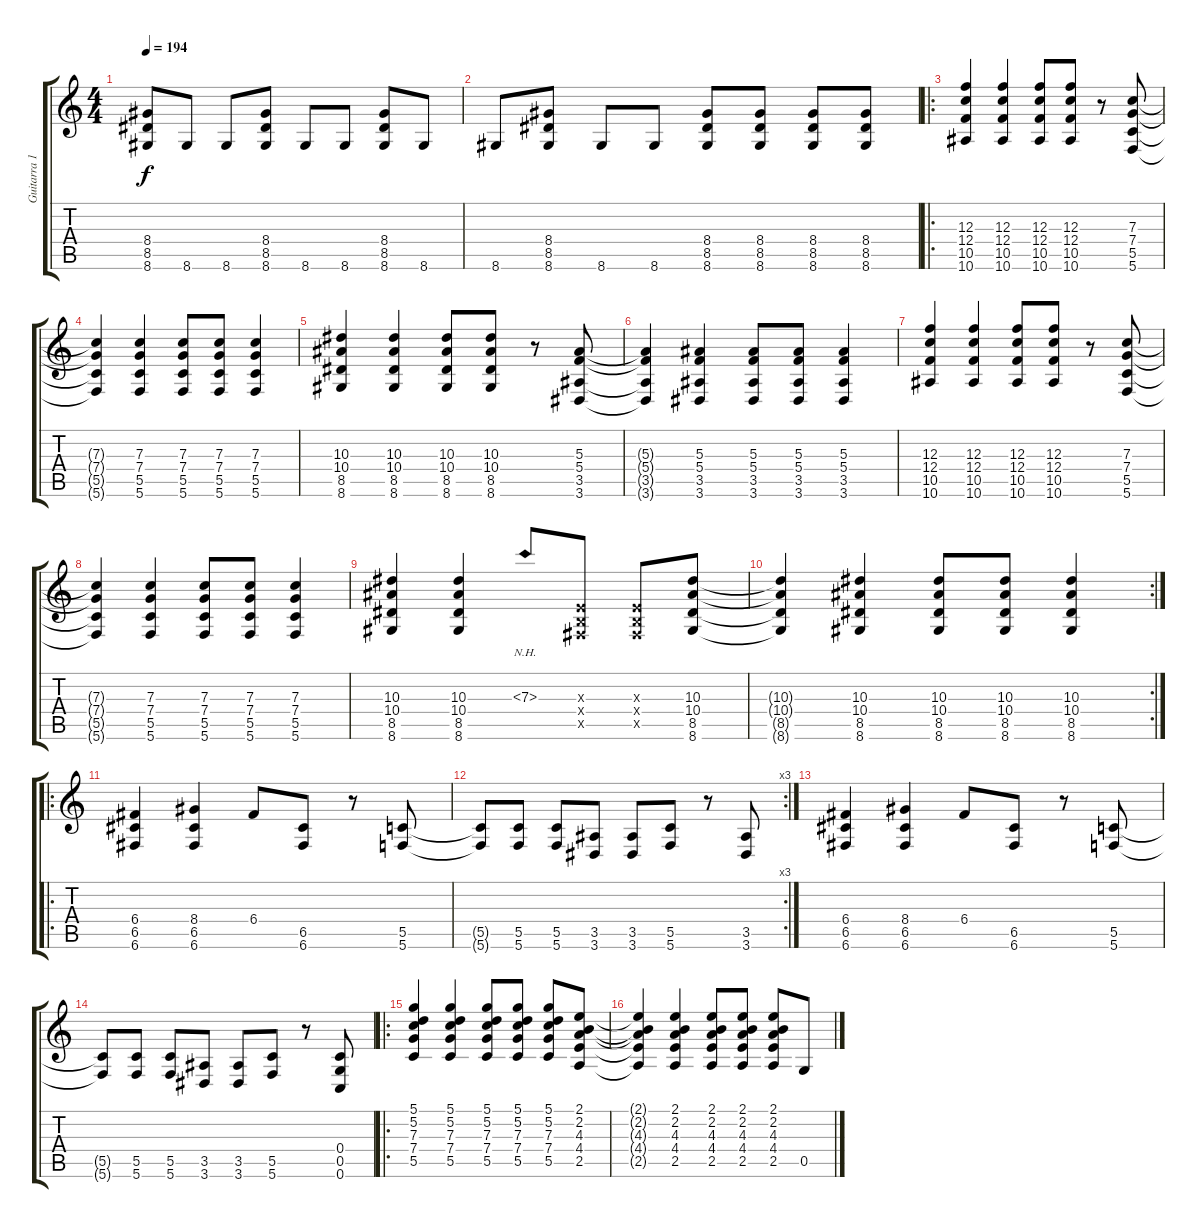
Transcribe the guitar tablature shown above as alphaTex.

\track ("Guitarra 1" "Guitarra 1") {instrument distortionguitar}
\staff {score tabs}
\tuning (D4 A3 F3 C3 G2 C2) {hide}
\ts (4 4)
\tempo 194
\clef g2
\ks c
(8.4 8.5 8.6).8{dy f instrument distortionguitar} 8.6.8 8.6.8 (8.4 8.5 8.6).8 8.6.8 8.6.8 (8.4 8.5 8.6).8 8.6.8 |
8.6.8 (8.4 8.5 8.6).8 8.6.8 8.6.8 (8.4 8.5 8.6).8 (8.4 8.5 8.6).8 (8.4 8.5 8.6).8 (8.4 8.5 8.6).8 |
\ro
(12.3 12.4 10.5 10.6).4 (12.3 12.4 10.5 10.6).4 (12.3 12.4 10.5 10.6).8 (12.3 12.4 10.5 10.6).8 r.8 (7.3 7.4 5.5 5.6).8 |
(7.3{t} 7.4{t} 5.5{t} 5.6{t}).4 (7.3 7.4 5.5 5.6).4 (7.3 7.4 5.5 5.6).8 (7.3 7.4 5.5 5.6).8 (7.3 7.4 5.5 5.6).4 |
(10.3 10.4 8.5 8.6).4 (10.3 10.4 8.5 8.6).4 (10.3 10.4 8.5 8.6).8 (10.3 10.4 8.5 8.6).8 r.8 (5.3 5.4 3.5 3.6).8 |
(5.3{t} 5.4{t} 3.5{t} 3.6{t}).4 (5.3 5.4 3.5 3.6).4 (5.3 5.4 3.5 3.6).8 (5.3 5.4 3.5 3.6).8 (5.3 5.4 3.5 3.6).4 |
(12.3 12.4 10.5 10.6).4 (12.3 12.4 10.5 10.6).4 (12.3 12.4 10.5 10.6).8 (12.3 12.4 10.5 10.6).8 r.8 (7.3 7.4 5.5 5.6).8 |
(7.3{t} 7.4{t} 5.5{t} 5.6{t}).4 (7.3 7.4 5.5 5.6).4 (7.3 7.4 5.5 5.6).8 (7.3 7.4 5.5 5.6).8 (7.3 7.4 5.5 5.6).4 |
(10.3 10.4 8.5 8.6).4 (10.3 10.4 8.5 8.6).4 7.3{nh}.8 (-1.3{x} -1.4{x} -1.5{x}).8 (-1.3{x} -1.4{x} -1.5{x}).8 (10.3 10.4 8.5 8.6).8 |
\rc 2
(10.3{t} 10.4{t} 8.5{t} 8.6{t}).4 (10.3 10.4 8.5 8.6).4 (10.3 10.4 8.5 8.6).8 (10.3 10.4 8.5 8.6).8 (10.3 10.4 8.5 8.6).4 |
\ro
(6.4 6.5 6.6).4 (8.4 6.5 6.6).4 6.4.8 (6.5 6.6).8 r.8 (5.5 5.6).8 |
\rc 3
(5.5{t} 5.6{t}).8 (5.5 5.6).8 (5.5 5.6).8 (3.5 3.6).8 (3.5 3.6).8 (5.5 5.6).8 r.8 (3.5 3.6).8 |
(6.4 6.5 6.6).4 (8.4 6.5 6.6).4 6.4.8 (6.5 6.6).8 r.8 (5.5 5.6).8 |
(5.5{t} 5.6{t}).8 (5.5 5.6).8 (5.5 5.6).8 (3.5 3.6).8 (3.5 3.6).8 (5.5 5.6).8 r.8 (0.4 0.5 0.6).8 |
\ro
(5.1 5.2 7.3 7.4 5.5).4 (5.1 5.2 7.3 7.4 5.5).4 (5.1 5.2 7.3 7.4 5.5).8 (5.1 5.2 7.3 7.4 5.5).8 (5.1 5.2 7.3 7.4 5.5).8 (2.1 2.2 4.3 4.4 2.5).8 |
(2.1{t} 2.2{t} 4.3{t} 4.4{t} 2.5{t}).4 (2.1 2.2 4.3 4.4 2.5).4 (2.1 2.2 4.3 4.4 2.5).8 (2.1 2.2 4.3 4.4 2.5).8 (2.1 2.2 4.3 4.4 2.5).8 0.5.8
